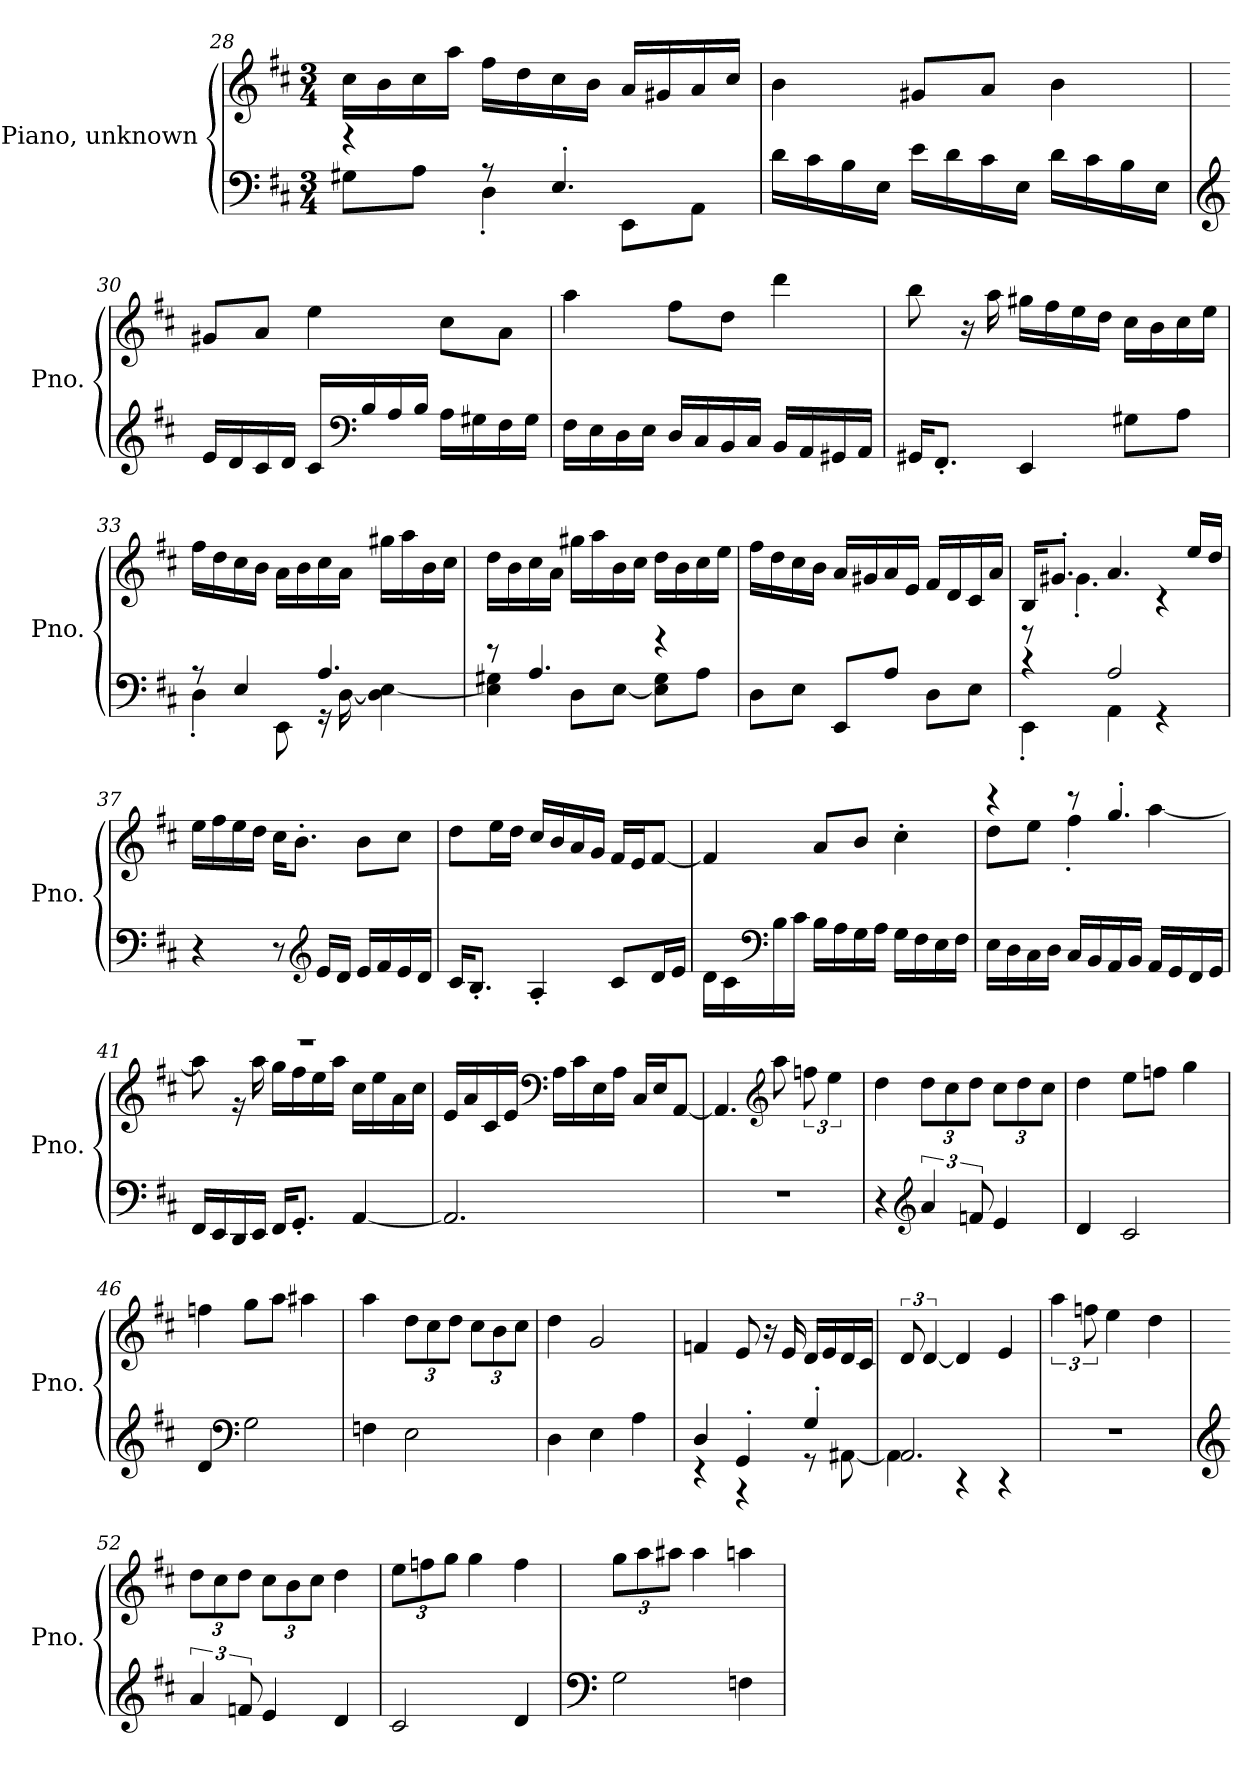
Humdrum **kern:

**kern	**kern
*part1	*part1
*staff2	*staff1
*I"Piano, unknown	*
*I'Pno.	*
*clefF4	*clefG2
*k[f#c#]	*k[f#c#]
*M3/4	*M3/4
=28	=28
*^	*
4r	8G#X\L	16cc#\LL
.	.	16b\
.	8A\J	16cc#\
.	.	16aa\JJ
8r	4D'\	16ff#\LL
.	.	16dd\
4.E'/	.	16cc#\
.	.	16b\JJ
.	8EE\L	16a/LL
.	.	16g#X/
.	8AA\J	16a/
.	.	16cc#/JJ
*v	*v	*
=29	=29
16d\LL	4b\
16c#\	.
16B\	.
16E\JJ	.
16e\LL	8g#X/L
16d\	.
16c#\	8a/J
16E\JJ	.
16d\LL	4b\
16c#\	.
16B\	.
16E\JJ	.
!!LO:LB:g=z
=30	=30
*clefG2	*
16e/LL	8g#X/L
16d/	.
16c#/	8a/J
16d/JJ	.
16c#/LL	4ee\
*clefF4	*
16B/	.
16A/	.
16B/JJ	.
16A\LL	8cc#\L
16G#X\	.
16F#\	8a\J
16G#\JJ	.
=31	=31
16F#\LL	4aa\
16E\	.
16D\	.
16E\JJ	.
16D/LL	8ff#\L
16C#/	.
16BB/	8dd\J
16C#/JJ	.
16BB/LL	4ddd\
16AA/	.
16GG#X/	.
16AA/JJ	.
=32	=32
16GG#X/KL	8bb\
8.FF#'/J	.
.	16r
.	16aa\
4EE/	16gg#X\LL
.	16ff#\
.	16ee\
.	16dd\JJ
8G#X\L	16cc#\LL
.	16b\
8A\J	16cc#\
.	16ee\JJ
!!LO:LB:g=z
=33	=33
*^	*
8r	4D'\	16ff#\LL
.	.	16dd\
4E/	.	16cc#\
.	.	16b\JJ
.	8EE\	16a\LL
.	.	16b\
4.A/	16r	16cc#\
.	[16D\	16a\JJ
.	4D\] [4E\	16gg#X\LL
.	.	16aa\
.	.	16b\
.	.	16cc#\JJ
=34	=34	=34
8r	4E\] 4G#X\	16dd\LL
.	.	16b\
4.A/	.	16cc#\
.	.	16a\JJ
.	8D\L	16gg#X\LL
.	.	16aa\
.	[8E\J	16b\
.	.	16cc#\JJ
4r	8E\] 8G#\L	16dd\LL
.	.	16b\
.	8A\J	16cc#\
.	.	16ee\JJ
*v	*v	*
=35	=35
8D\L	16ff#\LL
.	16dd\
8E\J	16cc#\
.	16b\JJ
8EE/L	16a/LL
.	16g#X/
8A/J	16a/
.	16e/JJ
8D\L	16f#/LL
.	16d/
8E\J	16c#/
.	16a/JJ
!!LO:LB:g=z
=36	=36
*^	*^
4r	4EE'\	16B/KL	8r
.	.	8.g#X'/J	.
.	.	.	4.g#'\
2A/	4AA\	4.a/	.
.	4r	.	4r
.	.	16ee/LL	.
.	.	16dd/JJ	.
*v	*v	*	*
*	*v	*v
=37	=37
4r	16ee\LL
.	16ff#\
.	16ee\
.	16dd\JJ
8r	16cc#\KL
.	8.b'\J
*clefG2	*
16e/LL	.
16d/JJ	.
16e/LL	8b\L
16f#/	.
16e/	8cc#\J
16d/JJ	.
=38	=38
16c#/KL	8dd\L
8.B'/J	.
.	16ee\L
.	16dd\JJ
4A'/	16cc#/LL
.	16b/
.	16a/
.	16g/JJ
8c#/L	16f#/LL
.	16e/J
16d/L	[8f#/J
16e/JJ	.
!!LO:PB:g=z
=39	=39
16d\LL	4f#/]
16c#\	.
*clefF4	*
16B\	.
16c#\JJ	.
16B\LL	8a/L
16A\	.
16G\	8b/J
16A\JJ	.
16G\LL	4cc#'\
16F#\	.
16E\	.
16F#\JJ	.
=40	=40
*	*^
16E\LL	4r	8dd\L
16D\	.	.
16C#\	.	8ee\J
16D\JJ	.	.
16C#/LL	8r	4ff#'\
16BB/	.	.
16AA/	4.gg'/	.
16BB/JJ	.	.
16AA/LL	.	[4aa\
16GG/	.	.
16FF#/	.	.
16GG/JJ	.	.
=41	=41	=41
16FF#/LL	2.r	8aa\]
16EE/	.	.
16DD/	.	16r
16EE/JJ	.	16aa\
16FF#/KL	.	16gg\LL
8.GG'/J	.	16ff#\
.	.	16ee\
.	.	16aa\JJ
[4AA/	.	16cc#\LL
.	.	16ee\
.	.	16a\
.	.	16cc#\JJ
*	*v	*v
!!LO:LB:g=z
=42	=42
2.AA/]	16e/LL
.	16a/
.	16c#/
.	16e/JJ
*	*clefF4
.	16A\LL
.	16c#\
.	16E\
.	16A\JJ
.	16C#/LL
.	16E/J
.	[8AA/J
=43	=43
2.r	4.AA/]
*	*clefG2
.	8aa\
.	12ffn\
.	6ee\
=44	=44
4r	4dd\
*clefG2	*
*	*Xbrackettup
6a/	12dd\L
.	12cc#\
12fn/	12dd\J
4e/	12cc#\L
.	12dd\
.	12cc#\J
=45	=45
4d/	4dd\
2c#/	8ee\L
.	8ffn\J
.	4gg\
=46	=46
4d/	4ffn\
*clefF4	*
2G\	8gg\L
.	8aa\J
.	4aa#X\
!!LO:LB:g=z
=47	=47
4Fn\	4aa\
2E\	12dd\L
.	12cc#\
.	12dd\J
.	12cc#\L
.	12b\
.	12cc#\J
=48	=48
4D\	4dd\
4E\	2g/
4A\	.
=49	=49
*^	*
4D/	4r	4fn/
4GG'/	4r	8e/
.	.	16r
.	.	16e/
4G'/	8r	16d/LL
.	.	16e/
.	[8AA#X\	16d/
.	.	16c#/JJ
=50	=50	=50
*	*	*brackettup
2.AA/	4AA#\]	12d/
.	.	[6d/
.	4r	4d/]
.	4r	4e/
*v	*v	*
=51	=51
2.r	6aa\
.	12ffn\
.	4ee\
.	4dd\
=52	=52
*clefG2	*
*	*Xbrackettup
6a/	12dd\L
.	12cc#\
12fn/	12dd\J
4e/	12cc#\L
.	12b\
.	12cc#\J
4d/	4dd\
!!LO:LB:g=z
=53	=53
2c#/	12ee\L
.	12ffn\
.	12gg\J
.	4gg\
4d/	4ff\
=54	=54
*clefF4	*
2G\	12gg\L
.	12aa\
.	12aa#X\J
.	4aa#\
4Fn\	4aan\
=	=
*-	*-
